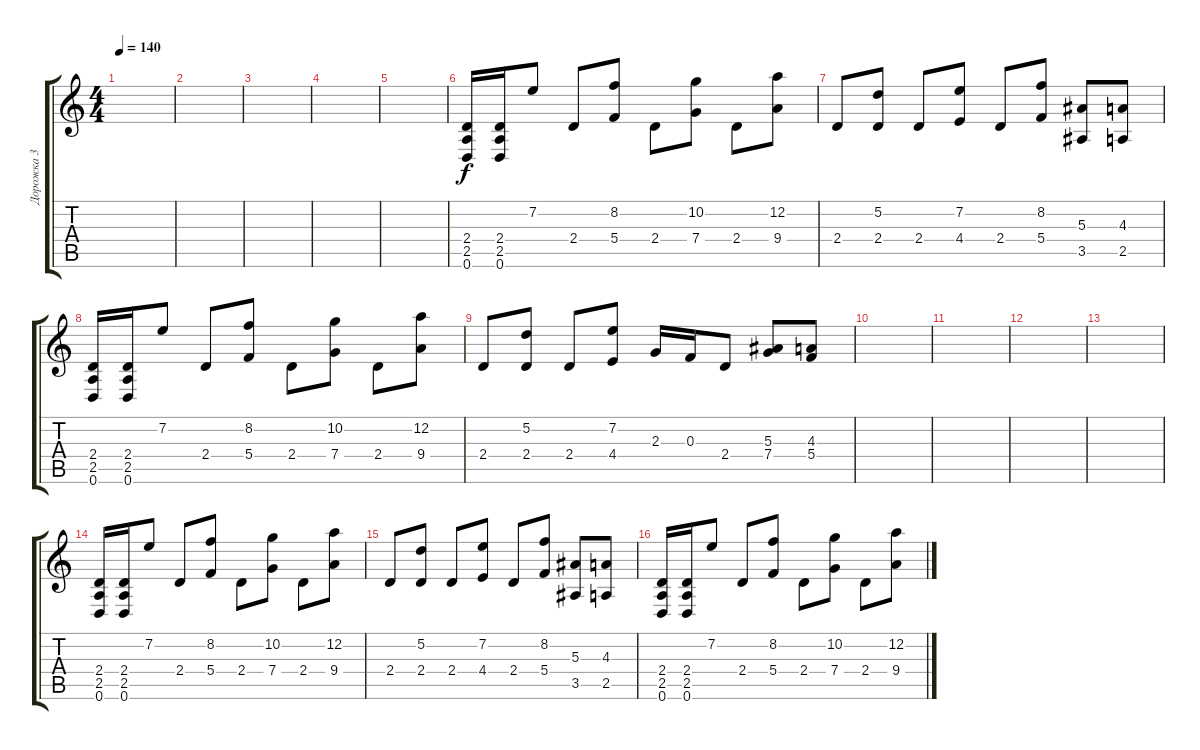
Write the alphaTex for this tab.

\track ("Дорожка 3" "Дорожка 3") {instrument distortionguitar}
\staff {score tabs}
\tuning (D4 A3 F3 C3 G2 D2) {hide}
\ts (4 4)
\tempo 140
\clef g2
\ks c
|
|
|
|
|
(2.4 2.5 0.6).16 (2.4 2.5 0.6).16 7.2.8 2.4.8 (8.2 5.4).8 2.4.8 (10.2 7.4).8 2.4.8 (12.2 9.4).8 |
2.4.8 (5.2 2.4).8 2.4.8 (7.2 4.4).8 2.4.8 (8.2 5.4).8 (5.3 3.5).8 (4.3 2.5).8 |
(2.4 2.5 0.6).16 (2.4 2.5 0.6).16 7.2.8 2.4.8 (8.2 5.4).8 2.4.8 (10.2 7.4).8 2.4.8 (12.2 9.4).8 |
2.4.8 (5.2 2.4).8 2.4.8 (7.2 4.4).8 2.3.16 0.3.16 2.4.8 (5.3 7.4).8 (4.3 5.4).8 |
|
|
|
|
(2.4 2.5 0.6).16 (2.4 2.5 0.6).16 7.2.8 2.4.8 (8.2 5.4).8 2.4.8 (10.2 7.4).8 2.4.8 (12.2 9.4).8 |
2.4.8 (5.2 2.4).8 2.4.8 (7.2 4.4).8 2.4.8 (8.2 5.4).8 (5.3 3.5).8 (4.3 2.5).8 |
(2.4 2.5 0.6).16 (2.4 2.5 0.6).16 7.2.8 2.4.8 (8.2 5.4).8 2.4.8 (10.2 7.4).8 2.4.8 (12.2 9.4).8
